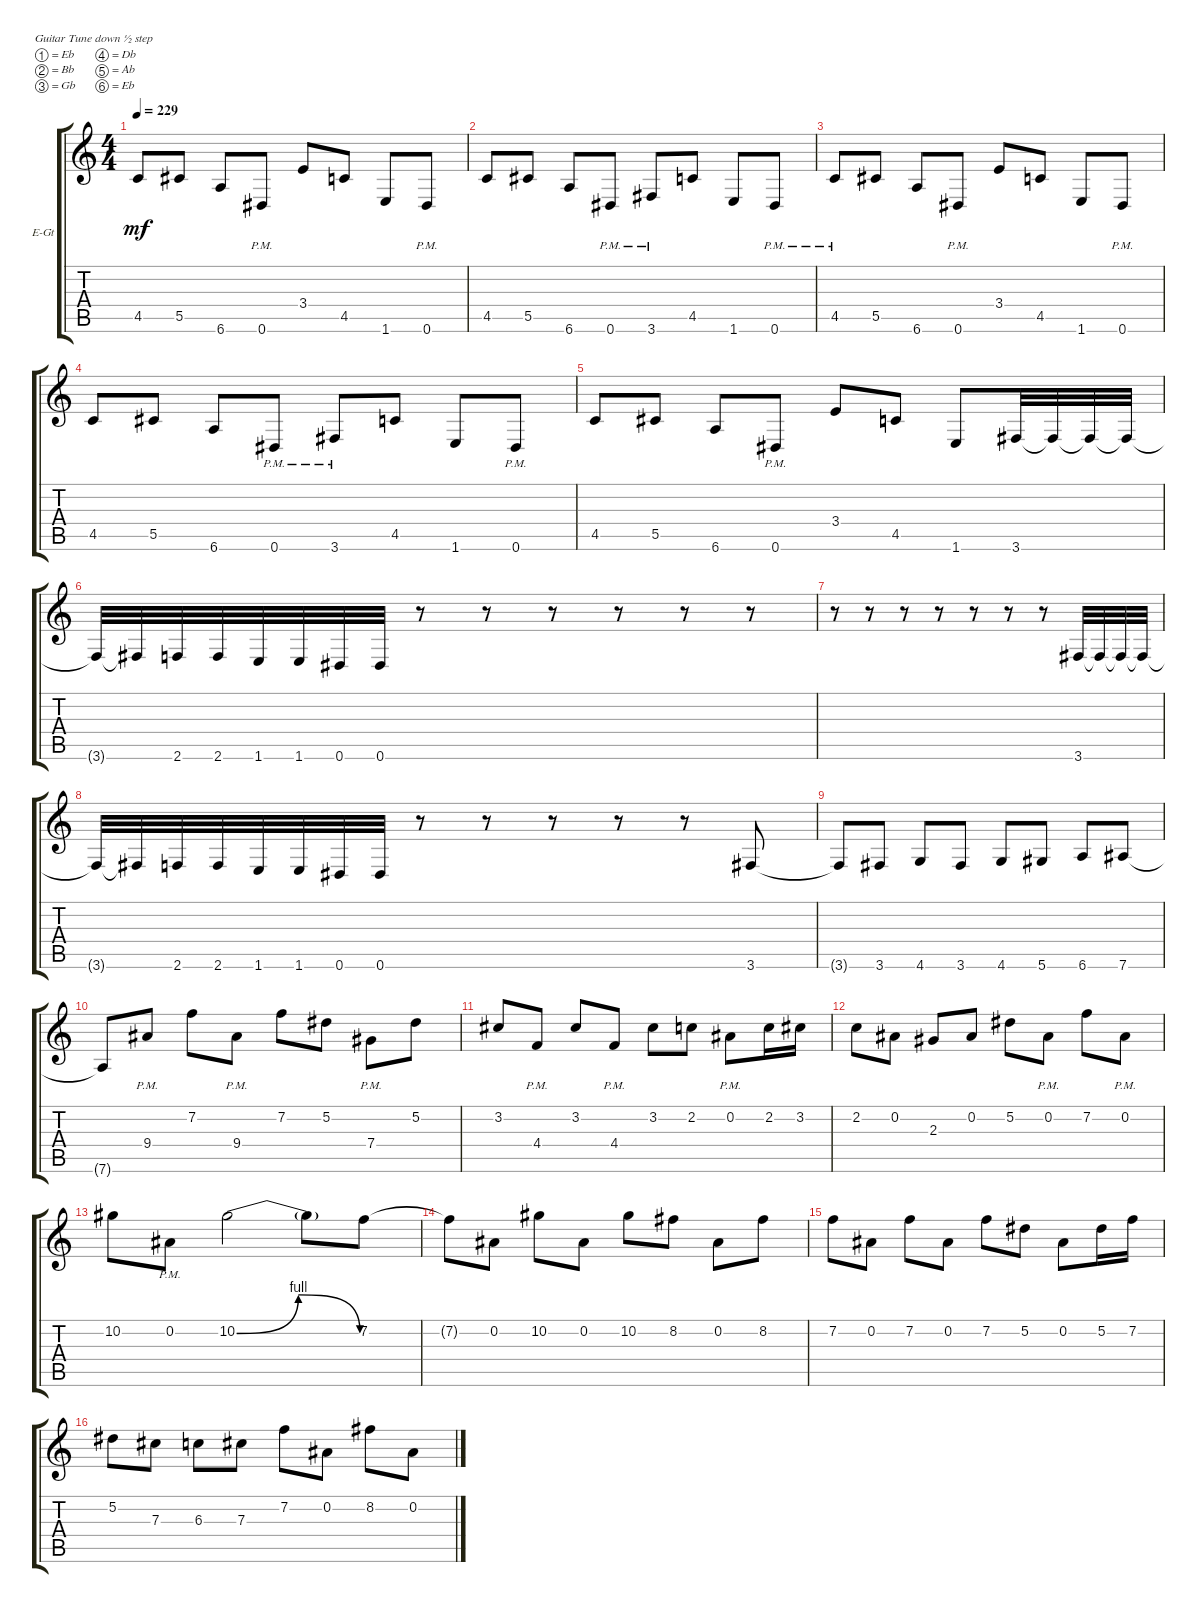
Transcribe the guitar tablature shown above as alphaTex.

\defaultSystemsLayout 4
\bracketExtendMode groupsimilarinstruments
\firstSystemTrackNameOrientation horizontal
\otherSystemsTrackNameOrientation horizontal
\track ("Electric Guitar" "E-Gt") {instrument overdrivenguitar}
\staff {score tabs}
\tuning (Eb4 Bb3 Gb3 Db3 Ab2 Eb2)
\ts (4 4)
\tempo 229
\clef g2
\ks c
4.5.8{dy mf} 5.5.8 6.6.8 0.6{pm}.8 3.4.8 4.5.8 1.6.8 0.6{pm}.8 |
4.5.8 5.5.8 6.6.8 0.6{pm}.8 3.6{pm}.8 4.5.8 1.6.8 0.6{pm}.8 |
4.5{pm}.8 5.5.8 6.6.8 0.6{pm}.8 3.4.8 4.5.8 1.6.8 0.6{pm}.8 |
4.5.8 5.5.8 6.6.8 0.6{pm}.8 3.6{pm}.8 4.5.8 1.6.8 0.6{pm}.8 |
4.5.8 5.5.8 6.6.8 0.6{pm}.8 3.4.8 4.5.8 1.6.8 3.6.32 3.6{t}.32 3.6{t}.32 3.6{t}.32 |
3.6{t}.32 3.6{t}.32 2.6.32 2.6.32 1.6.32 1.6.32 0.6.32 0.6.32 r.8 r.8 r.8 r.8 r.8 r.8 |
r.8 r.8 r.8 r.8 r.8 r.8 r.8 3.6.32 3.6{t}.32 3.6{t}.32 3.6{t}.32 |
3.6{t}.32 3.6{t}.32 2.6.32 2.6.32 1.6.32 1.6.32 0.6.32 0.6.32 r.8 r.8 r.8 r.8 r.8 3.6.8 |
3.6{t}.8 3.6.8 4.6.8 3.6.8 4.6.8 5.6.8 6.6.8 7.6.8 |
7.6{t}.8 9.4{pm}.8 7.2.8 9.4{pm}.8 7.2.8 5.2.8 7.4{pm}.8 5.2.8 |
3.2.8 4.4{pm}.8 3.2.8 4.4{pm}.8 3.2.8 2.2.8 0.2{pm}.8 2.2.16 3.2.16 |
2.2.8 0.2.8 2.3.8 0.2.8 5.2.8 0.2{pm}.8 7.2.8 0.2{pm}.8 |
10.2.8 0.2{pm}.8 10.2{be (bendrelease 0 0 7.199999999999999 4 15.6 4 25.8 0)}.2 10.2{t}.8 7.2.8 |
7.2{t}.8 0.2.8 10.2.8 0.2.8 10.2.8 8.2.8 0.2.8 8.2.8 |
7.2.8 0.2.8 7.2.8 0.2.8 7.2.8 5.2.8 0.2.8 5.2.16 7.2.16 |
5.2.8 7.3.8 6.3.8 7.3.8 7.2.8 0.2.8 8.2.8 0.2.8
